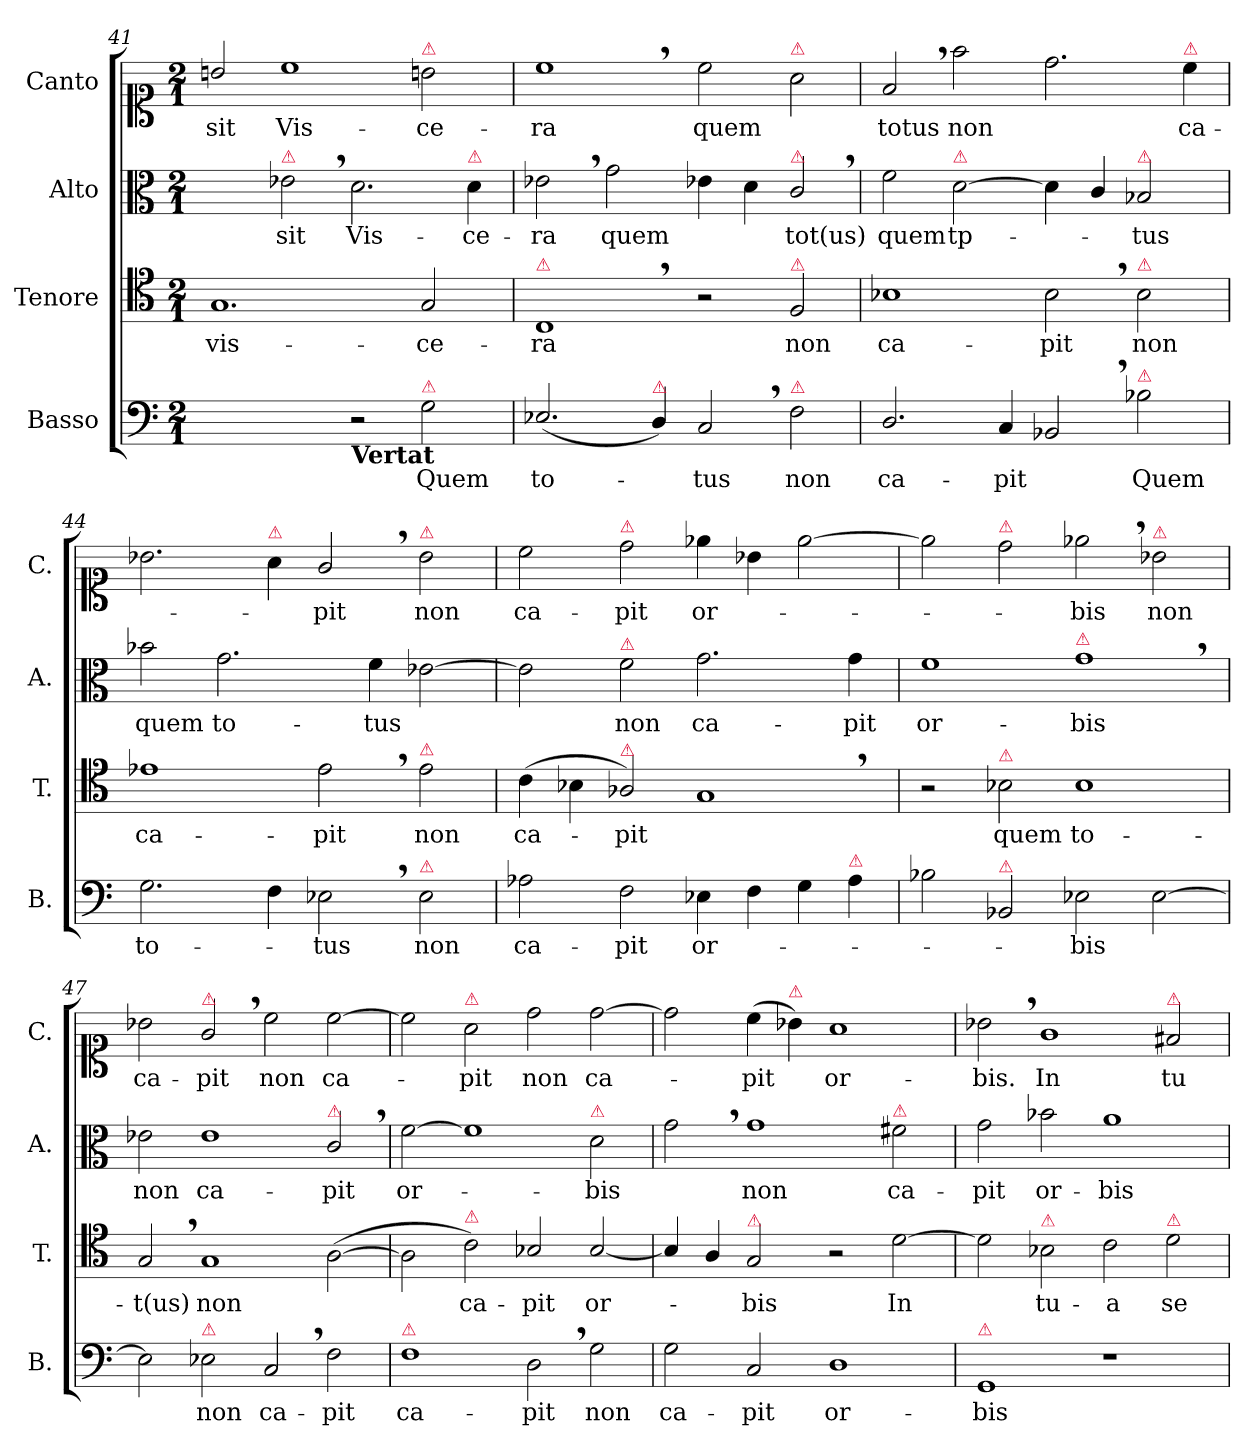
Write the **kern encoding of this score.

**kern	**text	**kern	**text	**kern	**text	**kern	**text
*part4	*part4	*part3	*part3	*part2	*part2	*part1	*part1
*staff4	*staff4	*staff3	*staff3	*staff2	*staff2	*staff1	*staff1
*I"Basso	*	*I"Tenore	*	*I"Alto	*	*I"Canto	*
*I'B.	*	*I'T.	*	*I'A.	*	*I'C.	*
*clefF4	*	*clefC4	*	*clefC3	*	*clefC1	*
*M2/1	*	*M2/1	*	*M2/1	*	*M2/1	*
=41	=41	=41	=41	=41	=41	=41	=41
1ryy	.	1.G/	vis-	2ryy	.	2bn/	-sit
!	!	!	!	!LO:TX:a:color=crimson:t=⚠	!	!	!
.	.	.	.	2e-X,\	-sit	1cc\	Vis-
!LO:TX:b:B:t=Vertat	!	!	!	!	!	!	!
2r	.	.	.	2.d\	Vis-	.	.
!	!	!	!	!	!	!LO:TX:a:color=crimson:t=⚠	!
!LO:TX:a:color=crimson:t=⚠	!	!	!	!	!	!	!
2G\	Quem	2G/	-ce-	.	.	2bn\	-ce-
!	!	!	!	!LO:TX:a:color=crimson:t=⚠	!	!	!
.	.	.	.	4d\	-ce-	.	.
=42	=42	=42	=42	=42	=42	=42	=42
!	!	!LO:TX:a:color=crimson:t=⚠	!	!	!	!	!
(2.E-X/	to-	1C,</	-ra	2e-X,\	-ra	1cc,\	-ra
.	.	.	.	2g\	quem	.	.
!LO:TX:a:color=crimson:t=⚠	!	!	!	!	!	!	!
4D/)	.	.	.	.	.	.	.
2C,</	-tus	2r	.	4e-X\	.	2cc\	quem
.	.	.	.	4d\	.	.	.
!	!	!	!	!	!	!LO:TX:a:color=crimson:t=⚠	!
!	!	!	!	!LO:TX:a:color=crimson:t=⚠	!	!	!
!	!	!LO:TX:a:color=crimson:t=⚠	!	!	!	!	!
!LO:TX:a:color=crimson:t=⚠	!	!	!	!	!	!	!
2F\	non	2F/	non	2c,</	tot(us)	2a\	.
=43	=43	=43	=43	=43	=43	=43	=43
2.D/	ca-	1B-\	ca-	2f\	quem	2f,/	totus
!	!	!	!	!LO:TX:a:color=crimson:t=⚠	!	!	!
.	.	.	.	[2d\	tp-	2ff\	non
4C/	-pit	.	.	.	.	.	.
2BB-,</	.	2B-,\	-pit	4d!\]	.	2.dd\	.
.	.	.	.	4c/	.	.	.
!	!	!	!	!LO:TX:a:color=crimson:t=⚠	!	!	!
!	!	!LO:TX:a:color=crimson:t=⚠	!	!	!	!	!
!LO:TX:a:color=crimson:t=⚠	!	!	!	!	!	!	!
!	!	!	!LO:LY:i	!	!	!	!
2B-\	Quem	2B-\	non	2B-/	-tus	.	.
!	!	!	!	!	!	!LO:TX:a:color=crimson:t=⚠	!
.	.	.	.	.	.	4cc\	ca-
=44	=44	=44	=44	=44	=44	=44	=44
!	!	!	!LO:LY:i	!	!	!	!
2.G\	to-	1e-X\	ca-	2b-\	quem	2.b-\	.
.	.	.	.	2.g\	to-	.	.
!	!	!	!	!	!	!LO:TX:a:color=crimson:t=⚠	!
4F\	.	.	.	.	.	4a\	.
!	!	!	!LO:LY:i	!	!	!	!
2E-X,<\	-tus	2e-,\	-pit	.	.	2g,/	-pit
.	.	.	.	4f\	-tus	.	.
!	!	!	!	!	!	!LO:TX:a:color=crimson:t=⚠	!
!	!	!LO:TX:a:color=crimson:t=⚠	!	!	!	!	!
!LO:TX:a:color=crimson:t=⚠	!	!	!	!	!	!	!
2E-\	non	2e-\	non	[2e-X\	.	2b-\	non
=45	=45	=45	=45	=45	=45	=45	=45
2A-X\	ca-	(4c\	ca-	2e-\]	.	2cc\	ca-
.	.	4B-\	.	.	.	.	.
!	!	!	!	!	!	!LO:TX:a:color=crimson:t=⚠	!
!	!	!	!	!LO:TX:a:color=crimson:t=⚠	!	!	!
!	!	!LO:TX:a:color=crimson:t=⚠	!	!	!	!	!
2F\	-pit	2A-X/)	-pit	2f\	non	2dd\	-pit
4E-X\	or-	1G,/	.	2.g\	ca-	4ee-X\	or-
4F\	.	.	.	.	.	4b-\	.
4G\	.	.	.	.	.	[2ee-\	.
!LO:TX:a:color=crimson:t=⚠	!	!	!	!	!	!	!
4A-\	.	.	.	4g\	-pit	.	.
=46	=46	=46	=46	=46	=46	=46	=46
2B-\	.	2r	.	1f\	or-	2ee-\]	.
!	!	!	!	!	!	!LO:TX:a:color=crimson:t=⚠	!
!	!	!LO:TX:a:color=crimson:t=⚠	!	!	!	!	!
!LO:TX:a:color=crimson:t=⚠	!	!	!	!	!	!	!
2BB-/	.	2B-\	quem	.	.	2dd\	.
!	!	!	!	!LO:TX:a:color=crimson:t=⚠	!	!	!
2E-X\	-bis	1B-\	to-	1g,<\	-bis	2ee-X,<\	-bis
!	!	!	!	!	!	!LO:TX:a:color=crimson:t=⚠	!
[2E-\	.	.	.	.	.	2b-\	non
=47	=47	=47	=47	=47	=47	=47	=47
2E-\]	.	2G,/	-t(us)	2e-X\	non	2b-\	ca-
!	!	!	!	!	!	!LO:TX:a:color=crimson:t=⚠	!
!LO:TX:a:color=crimson:t=⚠	!	!	!	!	!	!	!
2E-X\	non	1G/	non	1e-\	ca-	2g,</	-pit
!	!	!	!	!	!	!	!LO:LY:i
2C,/	ca-	.	.	.	.	2cc\	non
!	!	!	!	!LO:TX:a:color=crimson:t=⚠	!	!	!
!	!	!	!	!	!	!	!LO:LY:i
2F\	-pit	([2A\	.	2c,</	-pit	[2cc\	ca-
=48	=48	=48	=48	=48	=48	=48	=48
!LO:TX:a:color=crimson:t=⚠	!	!	!	!	!	!	!
!	!LO:LY:i	!	!	!	!	!	!
1F\	ca-	2A\]	.	[2f\	or-	2cc\]	.
!	!	!	!	!	!	!LO:TX:a:color=crimson:t=⚠	!
!	!	!LO:TX:a:color=crimson:t=⚠	!	!	!	!	!
!	!	!	!	!	!	!	!LO:LY:i
.	.	2c\)	ca-	1f\]	.	2a\	-pit
!	!LO:LY:i	!	!	!	!	!	!
2D,\	-pit	2B-/	-pit	.	.	2dd\	non
!	!	!	!	!LO:TX:a:color=crimson:t=⚠	!	!	!
2G\	non	[2B-/	or-	2d\	-bis	[2dd\	ca-
=49	=49	=49	=49	=49	=49	=49	=49
2G\	ca-	4B-/]	.	2g,\	.	2dd\]	.
.	.	4A/	.	.	.	.	.
!	!	!LO:TX:a:color=crimson:t=⚠	!	!	!	!	!
2C/	-pit	2G/	-bis	1g\	non	(4cc\	-pit
!	!	!	!	!	!	!LO:TX:a:color=crimson:t=⚠	!
.	.	.	.	.	.	4b-\)	.
1D\	or-	2r	.	.	.	1a\	or-
!	!	!	!	!LO:TX:a:color=crimson:t=⚠	!	!	!
.	.	[2d\	In	2f#X\	ca-	.	.
=50	=50	=50	=50	=50	=50	=50	=50
!LO:TX:a:color=crimson:t=⚠	!	!	!	!	!	!	!
1GG/	-bis	2d\]	.	2g\	-pit	2b-,\	-bis.
!	!	!LO:TX:a:color=crimson:t=⚠	!	!	!	!	!
.	.	2B-\	tu-	2b-\	or-	1g\	In
1r	.	2c\	-a	1a\	-bis	.	.
!	!	!	!	!	!	!LO:TX:a:color=crimson:t=⚠	!
!	!	!LO:TX:a:color=crimson:t=⚠	!	!	!	!	!
.	.	2d\	se	.	.	2f#X/	tu-
=	=	=	=	=	=	=	=
*-	*-	*-	*-	*-	*-	*-	*-
